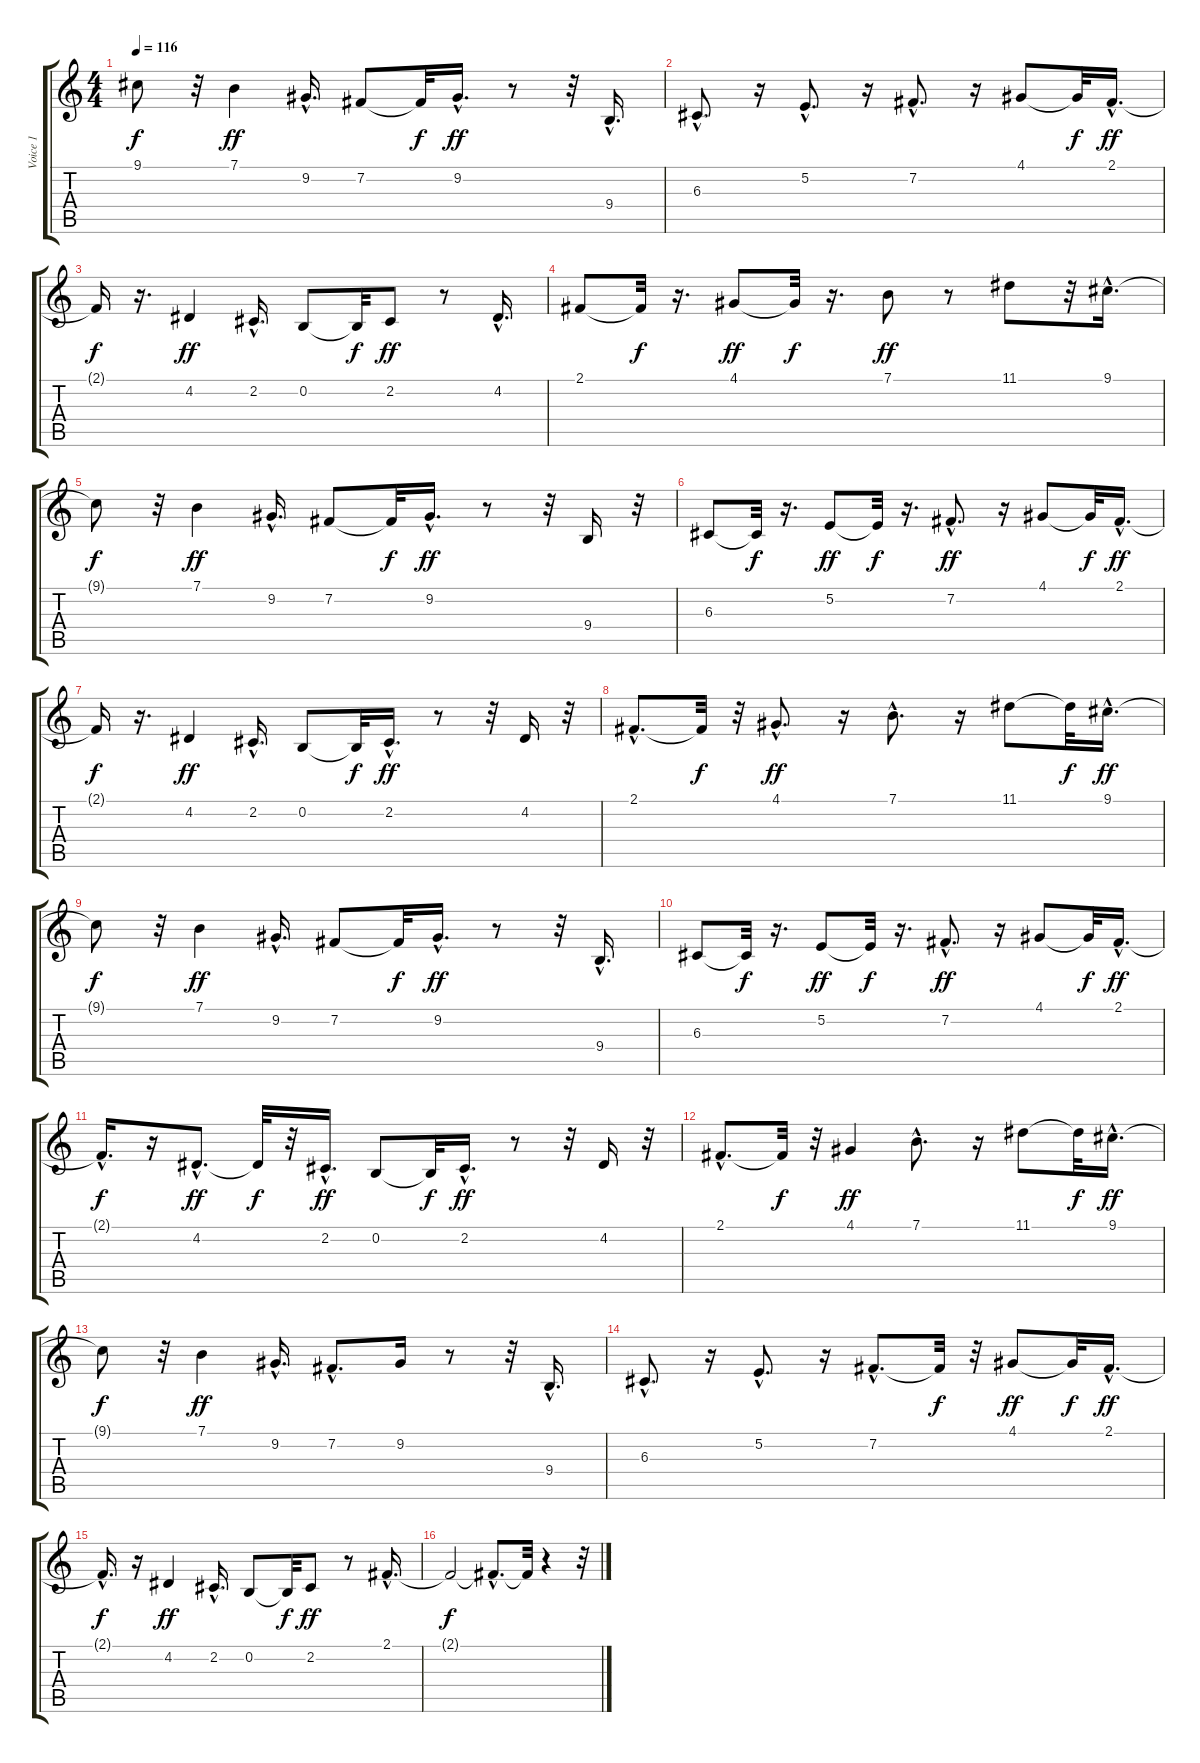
\track ("Voice 1" "Voice 1") {instrument tuba}
\staff {score tabs}
\tuning (E4 B3 G3 D3 A2 E2) {hide}
\ts (4 4)
\tempo 116
\clef g2
\ks c
9.1{t}.8{dy f} r.32 7.1.4{dy ff} 9.2{hac}.16{d} 7.2.8 7.2{t}.32{dy f} 9.2{hac}.16{d dy ff} r.8 r.32 9.4{hac}.16{d} |
6.3{hac}.8{d} r.16 5.2{hac}.8{d} r.16 7.2{hac}.8{d} r.16 4.1.8 4.1{t}.32{dy f} 2.1{hac}.16{d dy ff} |
2.1{t}.16{dy f} r.16{d} 4.2.4{dy ff} 2.2{hac}.16{d} 0.2.8 0.2{t}.32{dy f} 2.2.8{dy ff} r.8 4.2{hac}.16{d} |
2.1.8 2.1{t}.32{dy f} r.16{d} 4.1.8{dy ff} 4.1{t}.32{dy f} r.16{d} 7.1.8{dy ff} r.8 11.1.8 r.32 9.1{hac}.16{d} |
9.1{t}.8{dy f} r.32 7.1.4{dy ff} 9.2{hac}.16{d} 7.2.8 7.2{t}.32{dy f} 9.2{hac}.16{d dy ff} r.8 r.32 9.4.16 r.32 |
6.3.8 6.3{t}.32{dy f} r.16{d} 5.2.8{dy ff} 5.2{t}.32{dy f} r.16{d} 7.2{hac}.8{d dy ff} r.16 4.1.8 4.1{t}.32{dy f} 2.1{hac}.16{d dy ff} |
2.1{t}.16{dy f} r.16{d} 4.2.4{dy ff} 2.2{hac}.16{d} 0.2.8 0.2{t}.32{dy f} 2.2{hac}.16{d dy ff} r.8 r.32 4.2.16 r.32 |
2.1{hac}.8{d} 2.1{t}.32{dy f} r.32 4.1{hac}.8{d dy ff} r.16 7.1{hac}.8{d} r.16 11.1.8 11.1{t}.32{dy f} 9.1{hac}.16{d dy ff} |
9.1{t}.8{dy f} r.32 7.1.4{dy ff} 9.2{hac}.16{d} 7.2.8 7.2{t}.32{dy f} 9.2{hac}.16{d dy ff} r.8 r.32 9.4{hac}.16{d} |
6.3.8 6.3{t}.32{dy f} r.16{d} 5.2.8{dy ff} 5.2{t}.32{dy f} r.16{d} 7.2{hac}.8{d dy ff} r.16 4.1.8 4.1{t}.32{dy f} 2.1{hac}.16{d dy ff} |
2.1{hac t}.16{d dy f} r.16 4.2{hac}.8{d dy ff} 4.2{t}.32{dy f} r.32 2.2{hac}.16{d dy ff} 0.2.8 0.2{t}.32{dy f} 2.2{hac}.16{d dy ff} r.8 r.32 4.2.16 r.32 |
2.1{hac}.8{d} 2.1{t}.32{dy f} r.32 4.1.4{dy ff} 7.1{hac}.8{d} r.16 11.1.8 11.1{t}.32{dy f} 9.1{hac}.16{d dy ff} |
9.1{t}.8{dy f} r.32 7.1.4{dy ff} 9.2{hac}.16{d} 7.2{hac}.8{d} 9.2.16 r.8 r.32 9.4{hac}.16{d} |
6.3{hac}.8{d} r.16 5.2{hac}.8{d} r.16 7.2{hac}.8{d} 7.2{t}.32{dy f} r.32 4.1.8{dy ff} 4.1{t}.32{dy f} 2.1{hac}.16{d dy ff} |
2.1{hac t}.16{d dy f} r.16 4.2.4{dy ff} 2.2{hac}.16{d} 0.2.8 0.2{t}.32{dy f} 2.2.8{dy ff} r.8 2.1{hac}.16{d} |
2.1{t}.2{dy f} 2.1{hac t}.8{d} 2.1{t}.32 r.4 r.32
